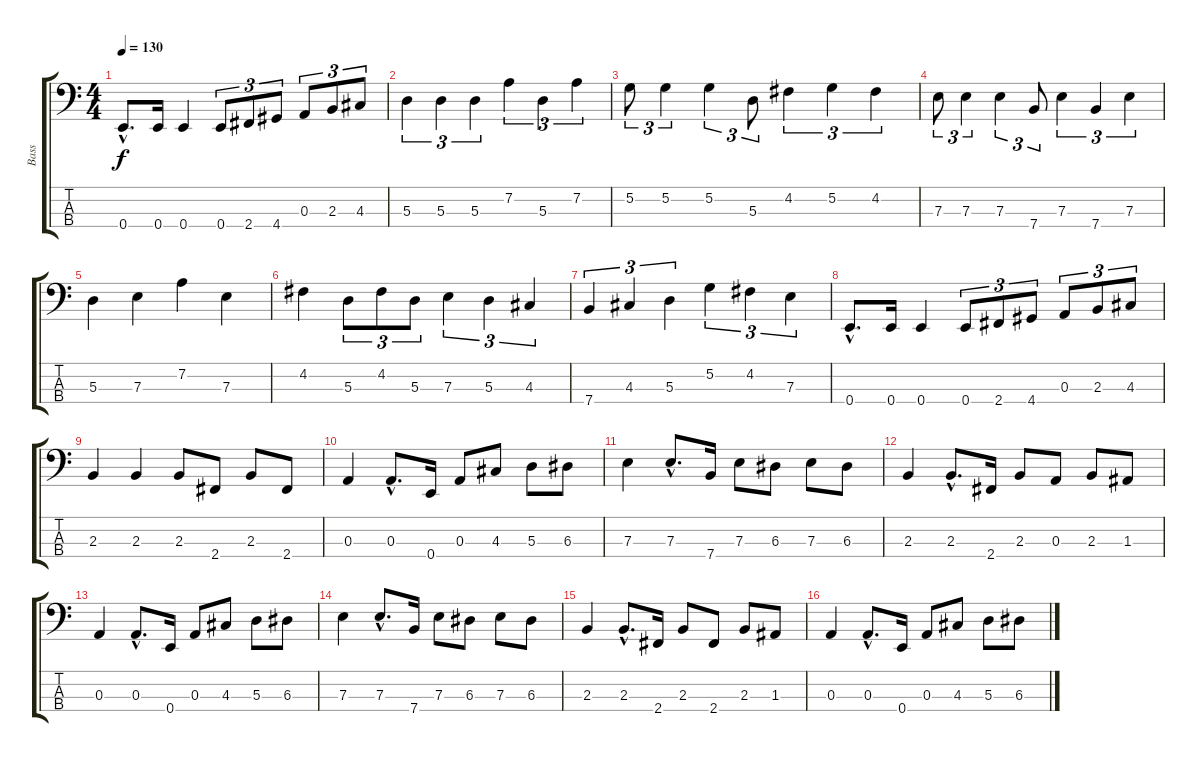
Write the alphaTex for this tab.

\track ("Bass" "Bass") {instrument electricbasspick}
\staff {score tabs}
\tuning (G2 D2 A1 E1) {hide}
\ts (4 4)
\tempo 130
\clef f4
\ks c
0.4{hac}.8{d dy f} 0.4.16 0.4.4 0.4.8{tu (3 2)} 2.4.8{tu (3 2)} 4.4.8{tu (3 2)} 0.3.8{tu (3 2)} 2.3.8{tu (3 2)} 4.3.8{tu (3 2)} |
5.3.4{tu (3 2)} 5.3.4{tu (3 2)} 5.3.4{tu (3 2)} 7.2.4{tu (3 2)} 5.3.4{tu (3 2)} 7.2.4{tu (3 2)} |
5.2.8{tu (3 2)} 5.2.4{tu (3 2)} 5.2.4{tu (3 2)} 5.3.8{tu (3 2)} 4.2.4{tu (3 2)} 5.2.4{tu (3 2)} 4.2.4{tu (3 2)} |
7.3.8{tu (3 2)} 7.3.4{tu (3 2)} 7.3.4{tu (3 2)} 7.4.8{tu (3 2)} 7.3.4{tu (3 2)} 7.4.4{tu (3 2)} 7.3.4{tu (3 2)} |
5.3.4 7.3.4 7.2.4 7.3.4 |
4.2.4 5.3.8{tu (3 2)} 4.2.8{tu (3 2)} 5.3.8{tu (3 2)} 7.3.4{tu (3 2)} 5.3.4{tu (3 2)} 4.3.4{tu (3 2)} |
7.4.4{tu (3 2)} 4.3.4{tu (3 2)} 5.3.4{tu (3 2)} 5.2.4{tu (3 2)} 4.2.4{tu (3 2)} 7.3.4{tu (3 2)} |
0.4{hac}.8{d} 0.4.16 0.4.4 0.4.8{tu (3 2)} 2.4.8{tu (3 2)} 4.4.8{tu (3 2)} 0.3.8{tu (3 2)} 2.3.8{tu (3 2)} 4.3.8{tu (3 2)} |
2.3.4 2.3.4 2.3.8 2.4.8 2.3.8 2.4.8 |
0.3.4 0.3{hac}.8{d} 0.4.16 0.3.8 4.3.8 5.3.8 6.3.8 |
7.3.4 7.3{hac}.8{d} 7.4.16 7.3.8 6.3.8 7.3.8 6.3.8 |
2.3.4 2.3{hac}.8{d} 2.4.16 2.3.8 0.3.8 2.3.8 1.3.8 |
0.3.4 0.3{hac}.8{d} 0.4.16 0.3.8 4.3.8 5.3.8 6.3.8 |
7.3.4 7.3{hac}.8{d} 7.4.16 7.3.8 6.3.8 7.3.8 6.3.8 |
2.3.4 2.3{hac}.8{d} 2.4.16 2.3.8 2.4.8 2.3.8 1.3.8 |
0.3.4 0.3{hac}.8{d} 0.4.16 0.3.8 4.3.8 5.3.8 6.3.8
